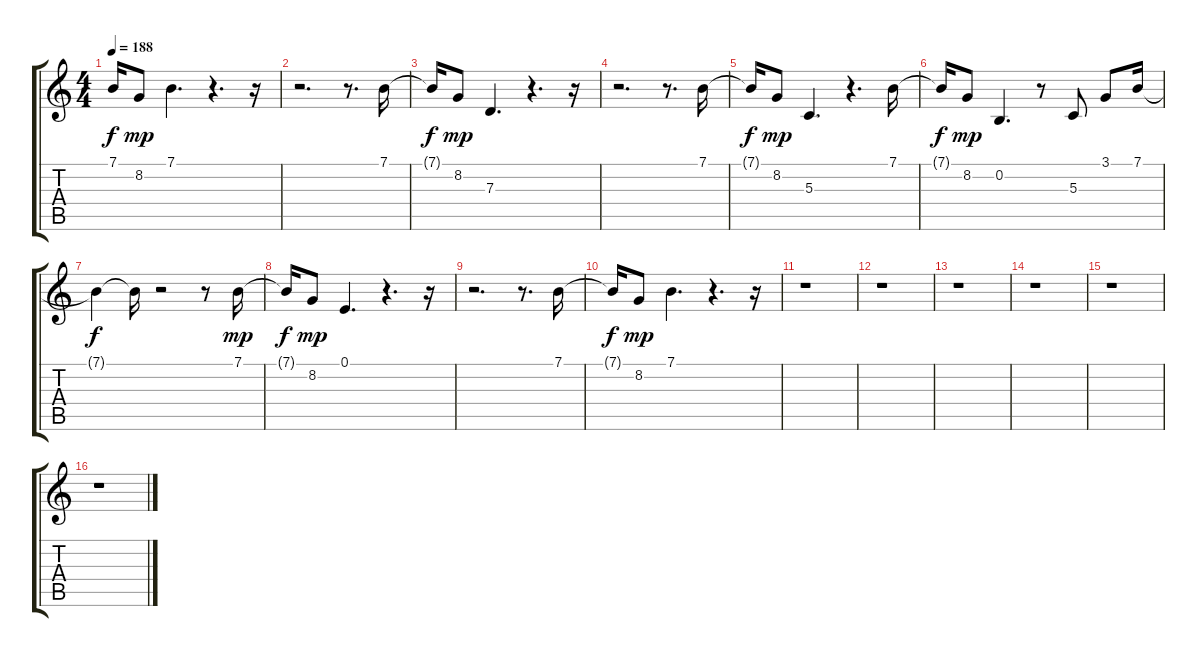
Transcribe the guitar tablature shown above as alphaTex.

\track "" {instrument lead1square}
\staff {score tabs}
\tuning (E4 B3 G3 D3 A2 E2) {hide}
\ts (4 4)
\tempo 188
\clef g2
\ks c
7.1{t}.16{dy f} 8.2.8{dy mp} 7.1.4{d} r.4{d} r.16 |
r.2{d} r.8{d} 7.1.16 |
7.1{t}.16{dy f} 8.2.8{dy mp} 7.3.4{d} r.4{d} r.16 |
r.2{d} r.8{d} 7.1.16 |
7.1{t}.16{dy f} 8.2.8{dy mp} 5.3.4{d} r.4{d} 7.1.16 |
7.1{t}.16{dy f} 8.2.8{dy mp} 0.2.4{d} r.8 5.3.8 3.1.8 7.1.16 |
7.1{t}.4{dy f} 7.1{t}.16 r.2 r.8 7.1.16{dy mp} |
7.1{t}.16{dy f} 8.2.8{dy mp} 0.1.4{d} r.4{d} r.16 |
r.2{d} r.8{d} 7.1.16 |
7.1{t}.16{dy f} 8.2.8{dy mp} 7.1.4{d} r.4{d} r.16 |
r.1 |
r.1 |
r.1 |
r.1 |
r.1 |
r.1
